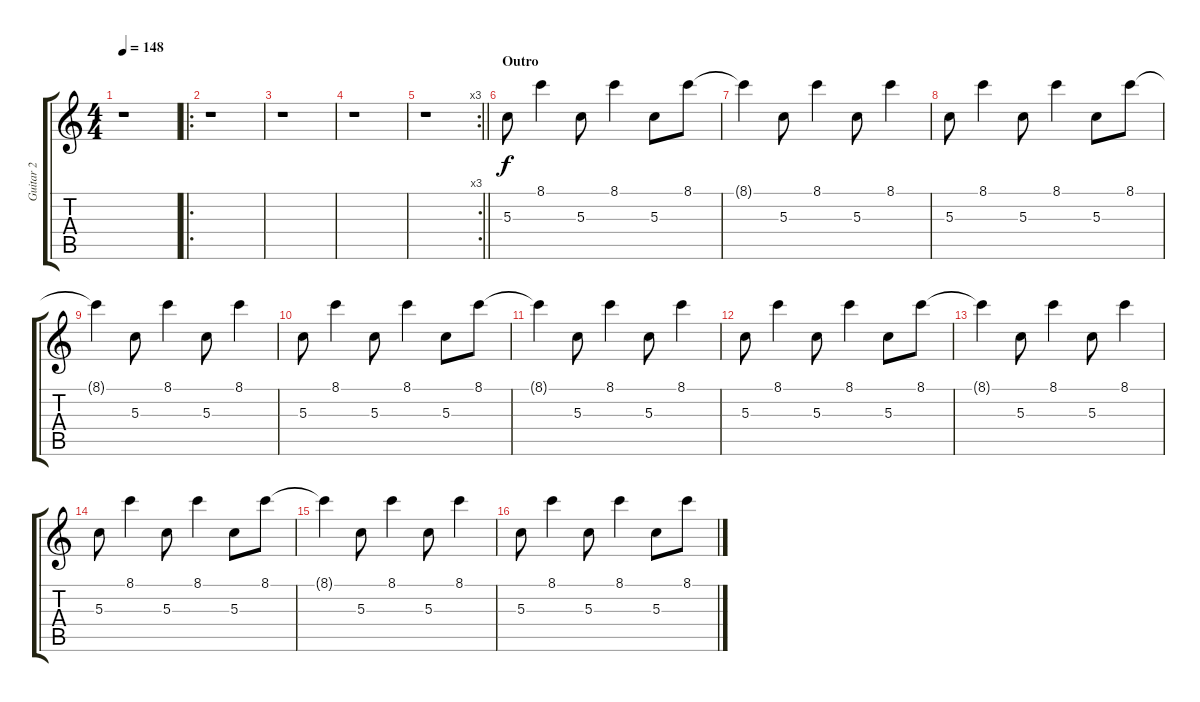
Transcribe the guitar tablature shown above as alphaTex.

\track ("Guitar 2" "Guitar 2") {instrument distortionguitar}
\staff {score tabs}
\tuning (E4 B3 G3 D3 A2 E2) {hide}
\ts (4 4)
\tempo 148
\clef g2
\ks c
r.1{dy f} |
\ro
r.1 |
r.1 |
r.1 |
\rc 3
\barLineRight lightlight
r.1 |
\section ("" "Outro")
5.3.8 8.1.4 5.3.8 8.1.4 5.3.8 8.1.8 |
8.1{t}.4 5.3.8 8.1.4 5.3.8 8.1.4 |
5.3.8 8.1.4 5.3.8 8.1.4 5.3.8 8.1.8 |
8.1{t}.4 5.3.8 8.1.4 5.3.8 8.1.4 |
5.3.8 8.1.4 5.3.8 8.1.4 5.3.8 8.1.8 |
8.1{t}.4 5.3.8 8.1.4 5.3.8 8.1.4 |
5.3.8 8.1.4 5.3.8 8.1.4 5.3.8 8.1.8 |
8.1{t}.4 5.3.8 8.1.4 5.3.8 8.1.4 |
5.3.8 8.1.4 5.3.8 8.1.4 5.3.8 8.1.8 |
8.1{t}.4 5.3.8 8.1.4 5.3.8 8.1.4 |
5.3.8 8.1.4 5.3.8 8.1.4 5.3.8 8.1.8
